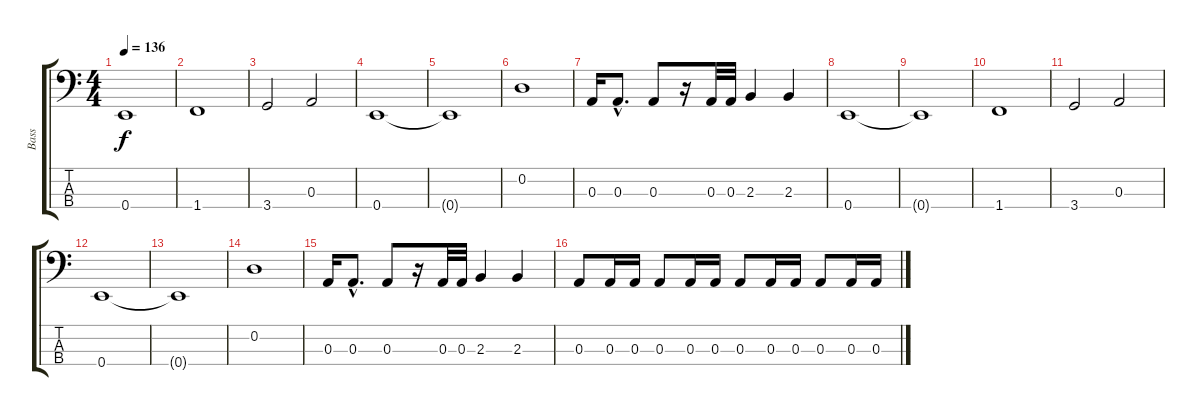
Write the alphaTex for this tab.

\track ("Bass" "Bass") {instrument electricbassfinger}
\staff {score tabs}
\tuning (G2 D2 A1 E1) {hide}
\ts (4 4)
\tempo 136
\clef f4
\ks c
0.4{t}.1{dy f} |
1.4.1 |
3.4.2 0.3.2 |
0.4.1 |
0.4{t}.1 |
0.2.1 |
0.3.16 0.3{hac}.8{d} 0.3.8 r.16 0.3.32 0.3.32 2.3.4 2.3.4 |
0.4.1 |
0.4{t}.1 |
1.4.1 |
3.4.2 0.3.2 |
0.4.1 |
0.4{t}.1 |
0.2.1 |
0.3.16 0.3{hac}.8{d} 0.3.8 r.16 0.3.32 0.3.32 2.3.4 2.3.4 |
0.3.8 0.3.16 0.3.16 0.3.8 0.3.16 0.3.16 0.3.8 0.3.16 0.3.16 0.3.8 0.3.16 0.3.16
